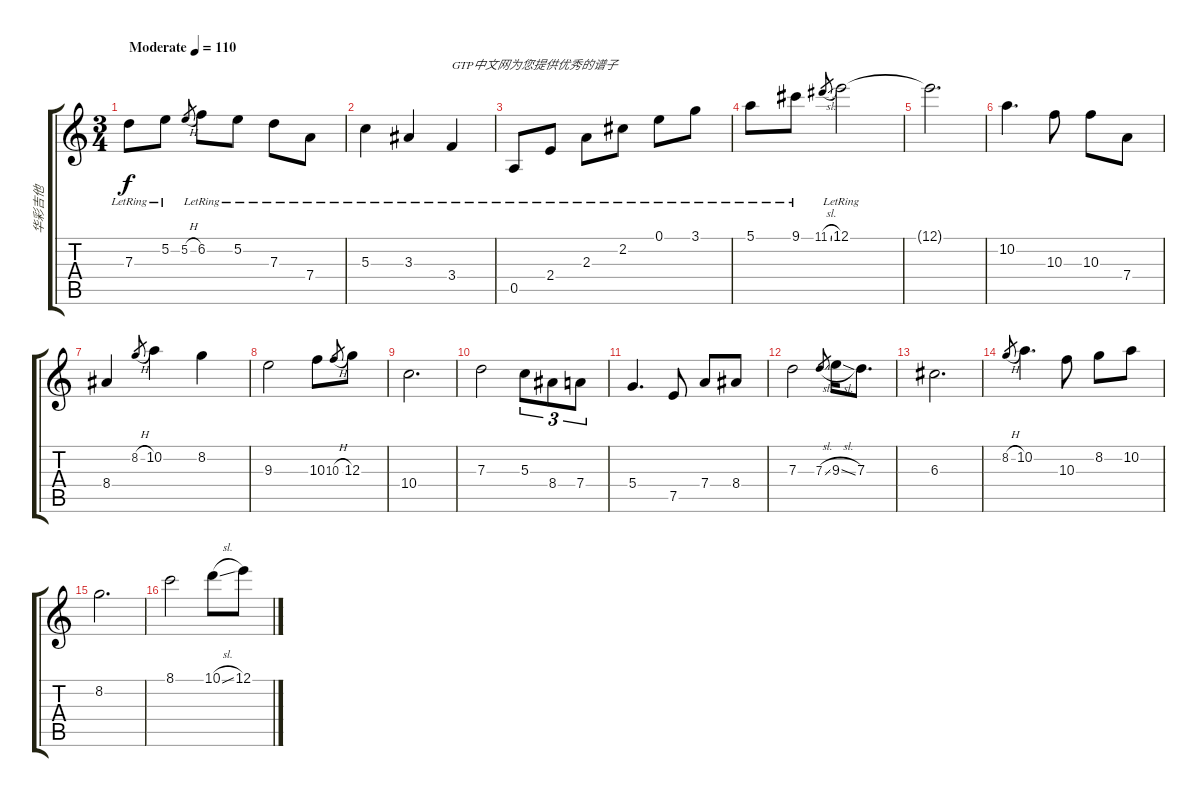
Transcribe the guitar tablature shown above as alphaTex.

\track ("华彩吉他" "华彩吉他") {instrument acousticguitarnylon}
\staff {score tabs}
\tuning (E4 B3 G3 D3 A2 E2) {hide}
\ts (3 4)
\tempo (110 "Moderate")
\clef g2
\ks c
7.3{lr}.8{dy f instrument acousticguitarnylon} 5.2{lr}.8 5.2{h}.8{gr} 6.2{lr}.8 5.2{lr}.8 7.3{lr}.8 7.4{lr}.8 |
5.3{lr}.4 3.3{lr}.4 3.4{lr}.4{txt "GTP中文网为您提供优秀的谱子"} |
0.5{lr}.8 2.4{lr}.8 2.3{lr}.8 2.2{lr}.8 0.1{lr}.8 3.1{lr}.8 |
5.1{lr}.8 9.1{lr}.8 11.1{sl}.8{gr} 12.1{lr}.2 |
12.1{t}.2{d} |
10.2.4{d} 10.3.8 10.3.8 7.4.8 |
8.4.4 8.2{h}.8{gr} 10.2.4 8.2.4 |
9.3.2 10.3.8 10.3{h}.8{gr} 12.3.8 |
10.4.2{d} |
7.3.2 5.3.8{tu (3 2)} 8.4.8{tu (3 2)} 7.4.8{tu (3 2)} |
5.4.4{d} 7.5.8 7.4.8 8.4.8 |
7.3.2 7.3{sl}.8{gr} 9.3{sl}.16 7.3.8{d} |
6.3.2{d} |
8.2{h}.8{gr} 10.2.4{d} 10.3.8 8.2.8 10.2.8 |
8.2.2{d} |
8.1.2 10.1{sl}.8 12.1.8
